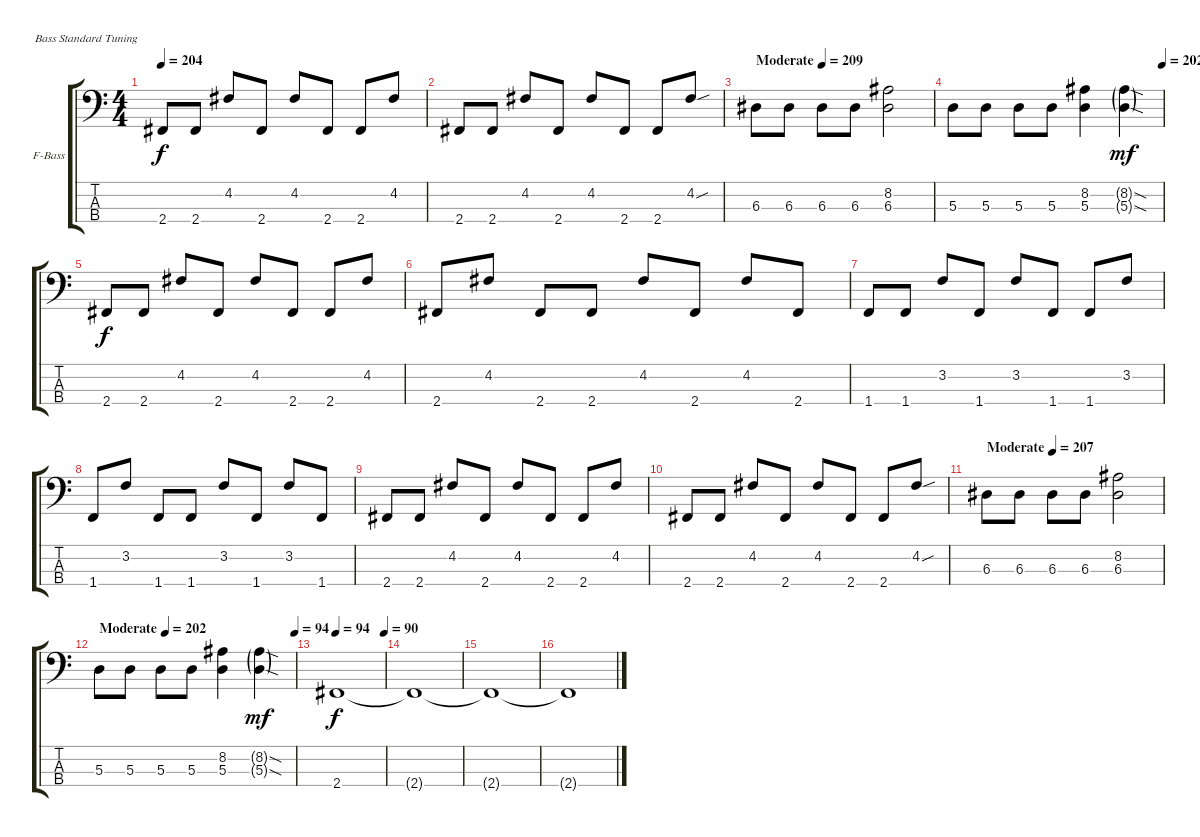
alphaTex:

\bracketExtendMode groupsimilarinstruments
\firstSystemTrackNameOrientation horizontal
\otherSystemsTrackNameOrientation horizontal
\track ("Sean Malone" "F-Bass") {instrument fretlessbass}
\staff {score tabs}
\tuning (G2 D2 A1 E1)
\ts (4 4)
\tempo 204
\clef f4
\ks c
2.4.8{dy f} 2.4.8 4.2.8 2.4.8 4.2.8 2.4.8 2.4.8 4.2.8 |
2.4.8 2.4.8 4.2.8 2.4.8 4.2.8 2.4.8 2.4.8 4.2{sou}.8 |
\tempo (209 "Moderate")
6.3.8 6.3.8 6.3.8 6.3.8 (8.2 6.3).2 |
\tempo (202 1)
5.3.8 5.3.8 5.3.8 5.3.8 (8.2 5.3).4 (8.2{sod g} 5.3{sod g}).4{dy mf} |
2.4.8{dy f} 2.4.8 4.2.8 2.4.8 4.2.8 2.4.8 2.4.8 4.2.8 |
2.4.8 4.2.8 2.4.8 2.4.8 4.2.8 2.4.8 4.2.8 2.4.8 |
1.4.8 1.4.8 3.2.8 1.4.8 3.2.8 1.4.8 1.4.8 3.2.8 |
1.4.8 3.2.8 1.4.8 1.4.8 3.2.8 1.4.8 3.2.8 1.4.8 |
2.4.8 2.4.8 4.2.8 2.4.8 4.2.8 2.4.8 2.4.8 4.2.8 |
2.4.8 2.4.8 4.2.8 2.4.8 4.2.8 2.4.8 2.4.8 4.2{sou}.8 |
\tempo (207 "Moderate")
6.3.8 6.3.8 6.3.8 6.3.8 (8.2 6.3).2 |
\tempo (202 "Moderate")
\tempo (94 1)
5.3.8 5.3.8 5.3.8 5.3.8 (8.2 5.3).4 (8.2{sod g} 5.3{sod g}).4{dy mf} |
\tempo 94
\tempo (90 1)
2.4.1{dy f} |
2.4{t}.1 |
2.4{t}.1 |
2.4{t}.1
